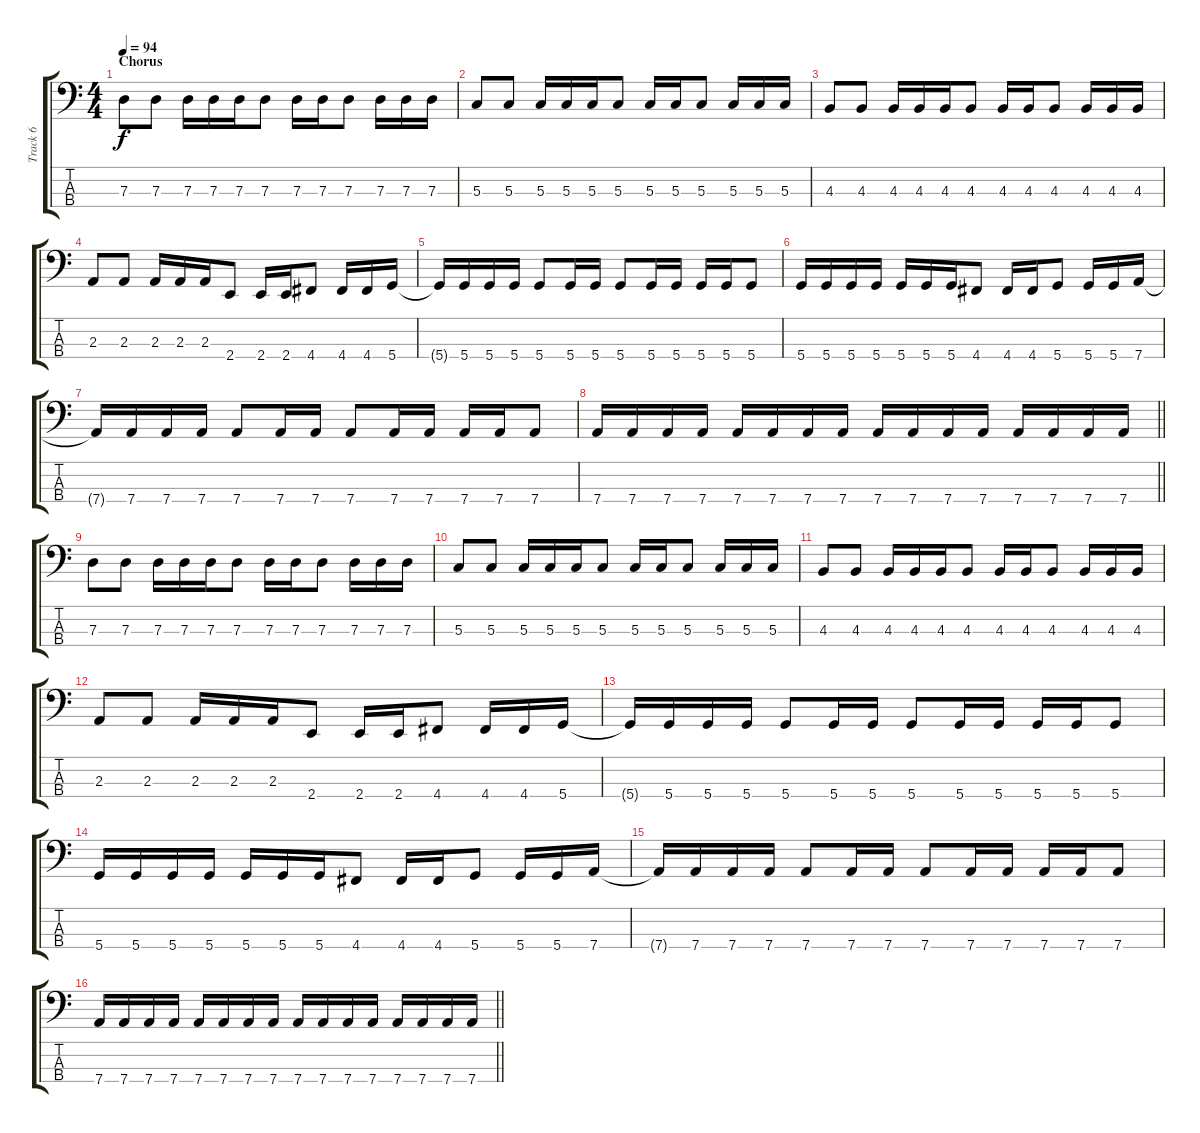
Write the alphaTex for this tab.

\track ("Track 6" "Track 6") {instrument electricbassfinger}
\staff {score tabs}
\tuning (F2 C2 G1 D1) {hide}
\ts (4 4)
\section ("" "Chorus")
\tempo 94
\clef f4
\ks c
7.3.8{dy f} 7.3.8 7.3.16 7.3.16 7.3.16 7.3.8 7.3.16 7.3.16 7.3.8 7.3.16 7.3.16 7.3.16 |
5.3.8 5.3.8 5.3.16 5.3.16 5.3.16 5.3.8 5.3.16 5.3.16 5.3.8 5.3.16 5.3.16 5.3.16 |
4.3.8 4.3.8 4.3.16 4.3.16 4.3.16 4.3.8 4.3.16 4.3.16 4.3.8 4.3.16 4.3.16 4.3.16 |
2.3.8 2.3.8 2.3.16 2.3.16 2.3.16 2.4.8 2.4.16 2.4.16 4.4.8 4.4.16 4.4.16 5.4.16 |
5.4{t}.16 5.4.16 5.4.16 5.4.16 5.4.8 5.4.16 5.4.16 5.4.8 5.4.16 5.4.16 5.4.16 5.4.16 5.4.8 |
5.4.16 5.4.16 5.4.16 5.4.16 5.4.16 5.4.16 5.4.16 4.4.8 4.4.16 4.4.16 5.4.8 5.4.16 5.4.16 7.4.16 |
7.4{t}.16 7.4.16 7.4.16 7.4.16 7.4.8 7.4.16 7.4.16 7.4.8 7.4.16 7.4.16 7.4.16 7.4.16 7.4.8 |
\barLineRight lightlight
7.4.16 7.4.16 7.4.16 7.4.16 7.4.16 7.4.16 7.4.16 7.4.16 7.4.16 7.4.16 7.4.16 7.4.16 7.4.16 7.4.16 7.4.16 7.4.16 |
7.3.8 7.3.8 7.3.16 7.3.16 7.3.16 7.3.8 7.3.16 7.3.16 7.3.8 7.3.16 7.3.16 7.3.16 |
5.3.8 5.3.8 5.3.16 5.3.16 5.3.16 5.3.8 5.3.16 5.3.16 5.3.8 5.3.16 5.3.16 5.3.16 |
4.3.8 4.3.8 4.3.16 4.3.16 4.3.16 4.3.8 4.3.16 4.3.16 4.3.8 4.3.16 4.3.16 4.3.16 |
2.3.8 2.3.8 2.3.16 2.3.16 2.3.16 2.4.8 2.4.16 2.4.16 4.4.8 4.4.16 4.4.16 5.4.16 |
5.4{t}.16 5.4.16 5.4.16 5.4.16 5.4.8 5.4.16 5.4.16 5.4.8 5.4.16 5.4.16 5.4.16 5.4.16 5.4.8 |
5.4.16 5.4.16 5.4.16 5.4.16 5.4.16 5.4.16 5.4.16 4.4.8 4.4.16 4.4.16 5.4.8 5.4.16 5.4.16 7.4.16 |
7.4{t}.16 7.4.16 7.4.16 7.4.16 7.4.8 7.4.16 7.4.16 7.4.8 7.4.16 7.4.16 7.4.16 7.4.16 7.4.8 |
\barLineRight lightlight
7.4.16 7.4.16 7.4.16 7.4.16 7.4.16 7.4.16 7.4.16 7.4.16 7.4.16 7.4.16 7.4.16 7.4.16 7.4.16 7.4.16 7.4.16 7.4.16
